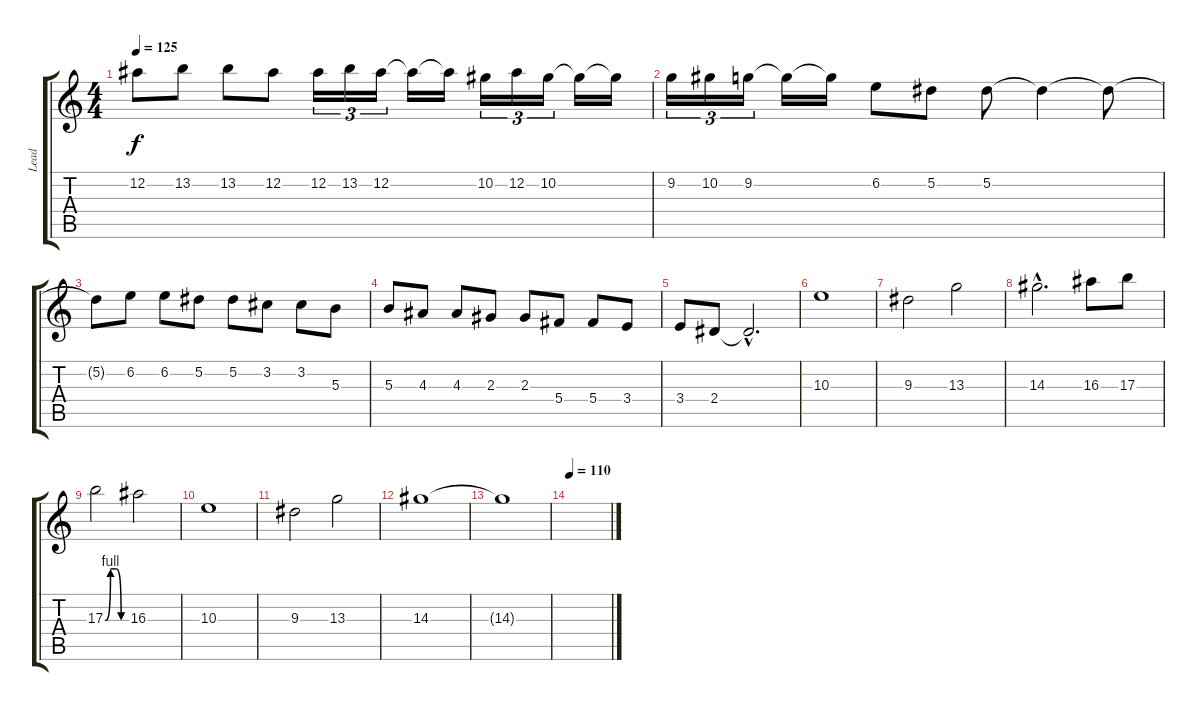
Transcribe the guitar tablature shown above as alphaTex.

\track ("Lead" "Lead") {instrument distortionguitar}
\staff {score tabs}
\tuning (Eb4 Bb3 Gb3 Db3 Ab2 Eb2) {hide}
\ts (4 4)
\tempo 125
\clef g2
\ks c
12.2{t}.8{dy f} 13.2.8 13.2.8 12.2.8 12.2.16{tu (3 2)} 13.2.16{tu (3 2)} 12.2.16{tu (3 2)} 12.2{t}.16 12.2{t}.16 10.2.16{tu (3 2)} 12.2.16{tu (3 2)} 10.2.16{tu (3 2)} 10.2{t}.16 10.2{t}.16 |
9.2.16{tu (3 2)} 10.2.16{tu (3 2)} 9.2.16{tu (3 2)} 9.2{t}.16 9.2{t}.16 6.2.8 5.2.8 5.2.8 5.2{t}.4 5.2{t}.8 |
5.2{t}.8 6.2.8 6.2.8 5.2.8 5.2.8 3.2.8 3.2.8 5.3.8 |
5.3.8 4.3.8 4.3.8 2.3.8 2.3.8 5.4.8 5.4.8 3.4.8 |
3.4.8 2.4.8 2.4{hac t}.2{d} |
10.3.1{balance 0} |
9.3.2 13.3.2 |
14.3{hac}.2{d} 16.3.8 17.3.8 |
17.3{be (custom 0 0 15 4 30 4 45 0 60 0)}.2 16.3.2 |
10.3.1 |
9.3.2 13.3.2 |
14.3.1 |
14.3{t}.1 |
\tempo 110
